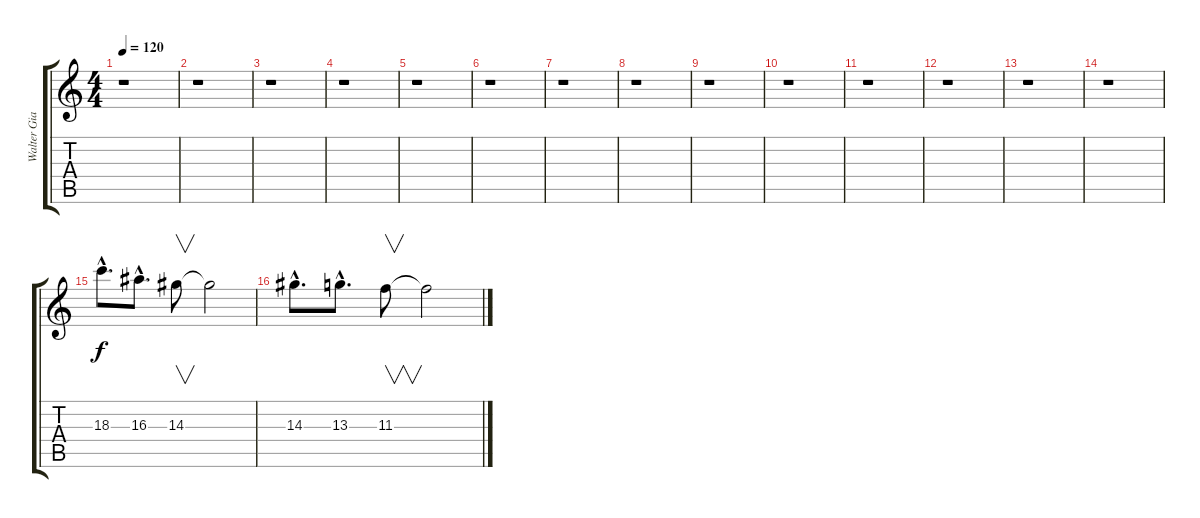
\track ("Walter Giardino (Solos) - Eb" "Walter Gia") {instrument overdrivenguitar}
\staff {score tabs}
\tuning (Eb4 Bb3 Gb3 Db3 Ab2 Eb2) {hide}
\ts (4 4)
\tempo 120
\clef g2
\ks c
r.1{dy f} |
r.1 |
r.1 |
r.1 |
r.1 |
r.1 |
r.1 |
r.1 |
r.1 |
r.1 |
r.1 |
r.1 |
r.1 |
r.1 |
18.3{hac}.8{d} 16.3{hac}.8{d} 14.3.8{v} 14.3{t}.2 |
14.3{hac}.8{d} 13.3{hac}.8{d} 11.3.8{v} 11.3{t}.2
